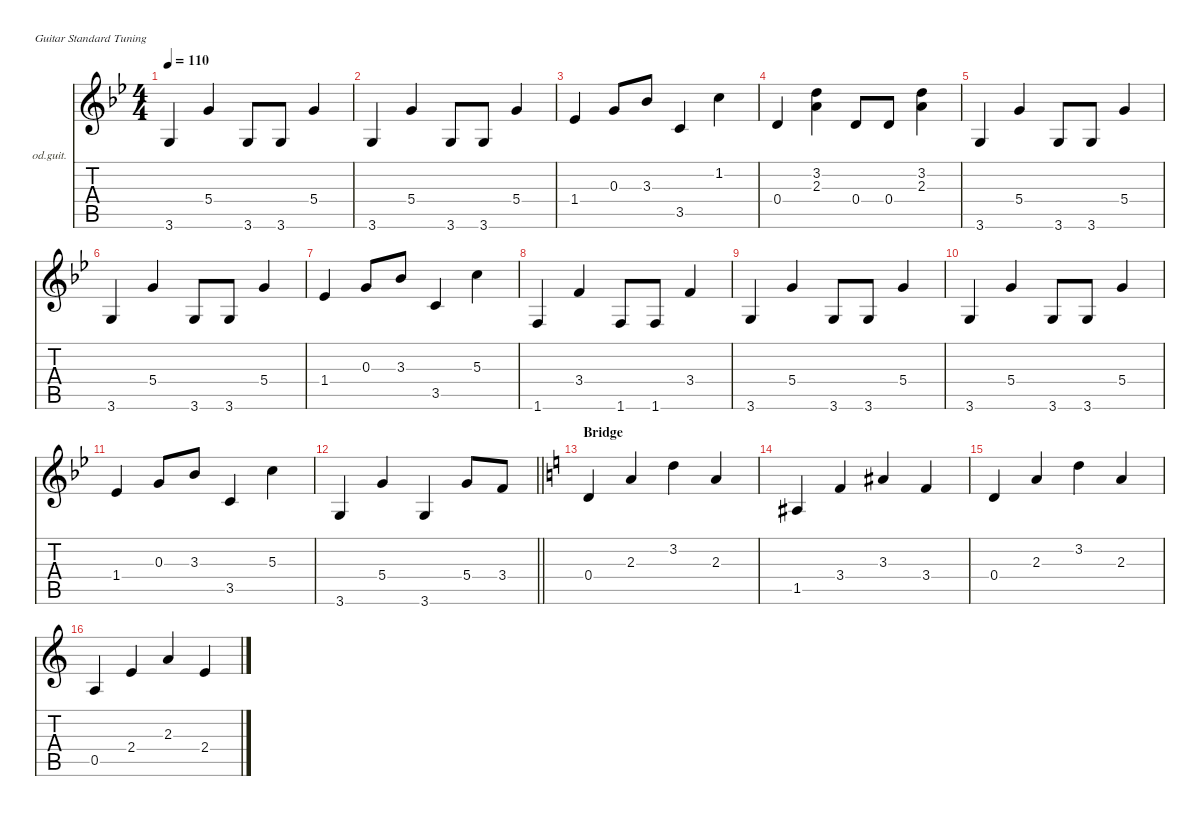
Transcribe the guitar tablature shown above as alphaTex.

\defaultSystemsLayout 4
\hideDynamics
\bracketExtendMode nobrackets
\firstSystemTrackNameOrientation horizontal
\otherSystemsTrackNameOrientation horizontal
\track ("Gitar 2" "od.guit.") {solo instrument overdrivenguitar}
\staff {score tabs}
\tuning (E4 B3 G3 D3 A2 E2)
\ts (4 4)
\tempo 110
\clef g2
\ks bb
3.6.4{dy f} 5.4.4 3.6.8 3.6.8 5.4.4 |
3.6.4 5.4.4 3.6.8 3.6.8 5.4.4 |
1.4.4 0.3.8 3.3.8 3.5.4 1.2.4 |
0.4.4 (3.2 2.3).4 0.4.8 0.4.8 (3.2 2.3).4 |
3.6.4 5.4.4 3.6.8 3.6.8 5.4.4 |
3.6.4 5.4.4 3.6.8 3.6.8 5.4.4 |
1.4.4 0.3.8 3.3.8 3.5.4 5.3.4 |
1.6.4 3.4.4 1.6.8 1.6.8 3.4.4 |
3.6.4 5.4.4 3.6.8 3.6.8 5.4.4 |
3.6.4 5.4.4 3.6.8 3.6.8 5.4.4 |
1.4.4 0.3.8 3.3.8 3.5.4 5.3.4 |
\barLineRight lightlight
3.6.4 5.4.4 3.6.4 5.4.8 3.4.8 |
\section ("" "Bridge")
\ks c
0.4.4 2.3.4 3.2.4 2.3.4 |
1.5.4 3.4.4 3.3.4 3.4.4 |
0.4.4 2.3.4 3.2.4 2.3.4 |
0.5.4 2.4.4 2.3.4 2.4.4
